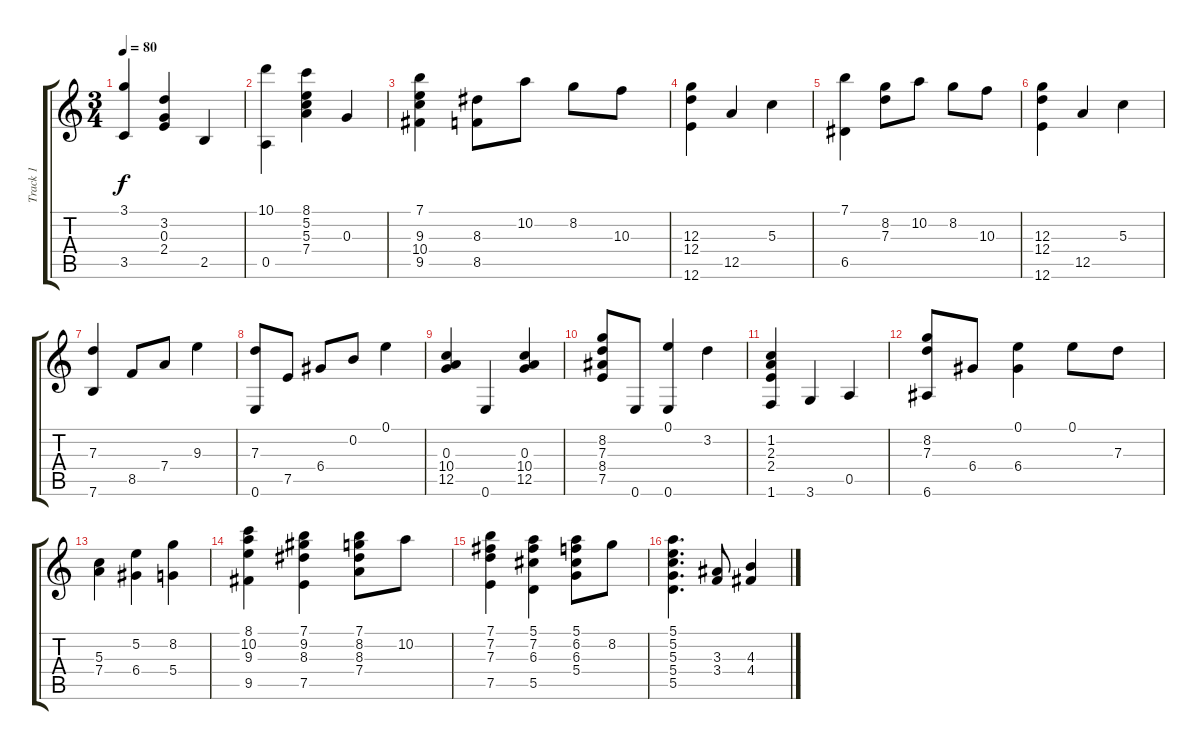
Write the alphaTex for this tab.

\track ("Track 1" "Track 1") {instrument acousticguitarnylon}
\staff {score tabs}
\tuning (E4 B3 G3 D3 A2 E2) {hide}
\ts (3 4)
\tempo 80
\clef g2
\ks c
(3.1 3.5).4{dy f instrument acousticguitarnylon} (3.2 0.3 2.4).4 2.5.4 |
(10.1 0.5).4 (8.1 5.2 5.3 7.4).4 0.3.4 |
(7.1 9.3 10.4 9.5).4 (8.3 8.5).8 10.2.8 8.2.8 10.3.8 |
(12.3 12.4 12.6).4 12.5.4 5.3.4 |
(7.1 6.5).4 (8.2 7.3).8 10.2.8 8.2.8 10.3.8 |
(12.3 12.4 12.6).4 12.5.4 5.3.4 |
(7.3 7.6).4 8.5.8 7.4.8 9.3.4 |
(7.3 0.6).8 7.5.8 6.4.8 0.2.8 0.1.4 |
(0.3 10.4 12.5).4 0.6.4 (0.3 10.4 12.5).4 |
(8.2 7.3 8.4 7.5).8 0.6.8 (0.1 0.6).4 3.2.4 |
(1.2 2.3 2.4 1.6).4 3.6.4 0.5.4 |
(8.2 7.3 6.6).8 6.4.8 (0.1 6.4).4 0.1.8 7.3.8 |
(5.3 7.4).4 (5.2 6.4).4 (8.2 5.4).4 |
(8.1 10.2 9.3 9.5).4 (7.1 9.2 8.3 7.5).4 (7.1 8.2 8.3 7.4).8 10.2.8 |
(7.1 7.2 7.3 7.5).4 (5.1 7.2 6.3 5.5).4 (5.1 6.2 6.3 5.4).8 8.2.8 |
(5.1 5.2 5.3 5.4 5.5).4{d} (3.3 3.4).8 (4.3 4.4).4
